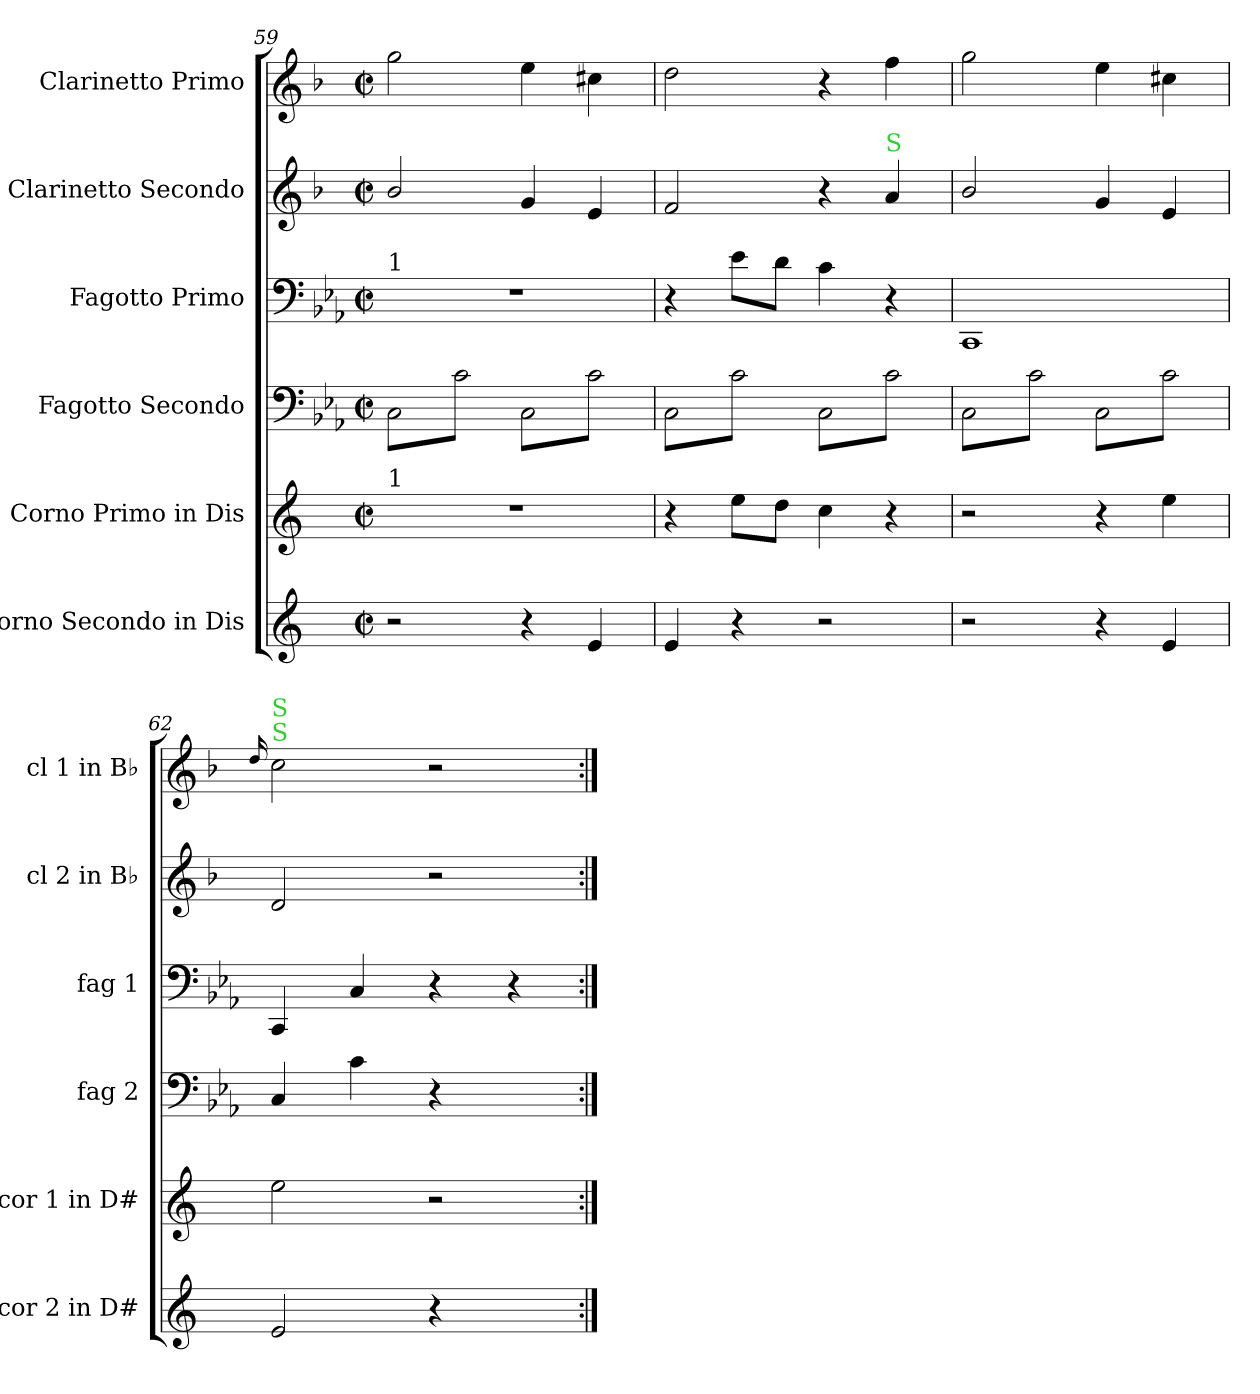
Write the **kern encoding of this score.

**kern	**kern	**kern	**kern	**kern	**kern
*part6	*part5	*part4	*part3	*part2	*part1
*staff6	*staff5	*staff4	*staff3	*staff2	*staff1
*I"Corno Secondo in Dis	*I"Corno Primo in Dis	*I"Fagotto Secondo	*I"Fagotto Primo	*I"Clarinetto Secondo	*I"Clarinetto Primo
*I'cor 2 in D#	*I'cor 1 in D#	*I'fag 2	*I'fag 1	*I'cl 2 in B♭	*I'cl 1 in B♭
*clefG2	*clefG2	*clefF4	*clefF4	*clefG2	*clefG2
*ITrd5c9	*ITrd5c9	*	*	*ITrd1c2	*ITrd1c2
*k[b-e-a-]	*k[b-e-a-]	*k[b-e-a-]	*k[b-e-a-]	*k[b-e-a-]	*k[b-e-a-]
*M2/2	*M2/2	*M2/2	*M2/2	*M2/2	*M2/2
*met(c|)	*met(c|)	*met(c|)	*met(c|)	*met(c|)	*met(c|)
=59	=59	=59	=59	=59	=59
!	!	!	!LO:TX:a:t=1	!	!
!	!LO:TX:a:t=1	!	!	!	!
*	*	*tremolo	*	*	*
2r	1r	8C\L	1r	2a-/	2ff\
.	.	8c\	.	.	.
.	.	8C\	.	.	.
.	.	8c\J	.	.	.
4r	.	8C\L	.	4f/	4dd\
.	.	8c\	.	.	.
4G/	.	8C\	.	4d/	4bn\
.	.	8c\J	.	.	.
=60	=60	=60	=60	=60	=60
4G/	4r	8C\L	4r	2e-/	2cc\
.	.	8c\	.	.	.
4r	8g\L	8C\	8e-\L	.	.
.	8f\J	8c\J	8d\J	.	.
2r	4e-\	8C\L	4c\	4r	4r
.	.	8c\	.	.	.
!	!	!	!	!LO:TX:a:color=limegreen:t=S	!
.	4r	8C\	4r	4g/	4ee-\
.	.	8c\J	.	.	.
=61	=61	=61	=61	=61	=61
2r	2r	8C\L	1CC/	2a-/	2ff\
.	.	8c\	.	.	.
.	.	8C\	.	.	.
.	.	8c\J	.	.	.
4r	4r	8C\L	.	4f/	4dd\
.	.	8c\	.	.	.
4G/	4g\	8C\	.	4d/	4bn\
.	.	8c\J	.	.	.
*	*	*Xtremolo	*	*	*
=62	=62	=62	=62	=62	=62
.	.	.	.	.	16qqcc/
!	!	!	!	!	!LO:TX:a:color=limegreen:t=S
!	!	!	!	!	!LO:TX:a:color=limegreen:t=S
2G/	2g\	4C/	4CC/	2c/	2b-\
.	.	.	.	.	.
.	.	4c\	4C/	.	.
4r	2r	4r	4r	2r	2r
4ryy	.	4ryy	4r	.	.
=:|!	=:|!	=:|!	=:|!	=:|!	=:|!
*-	*-	*-	*-	*-	*-
